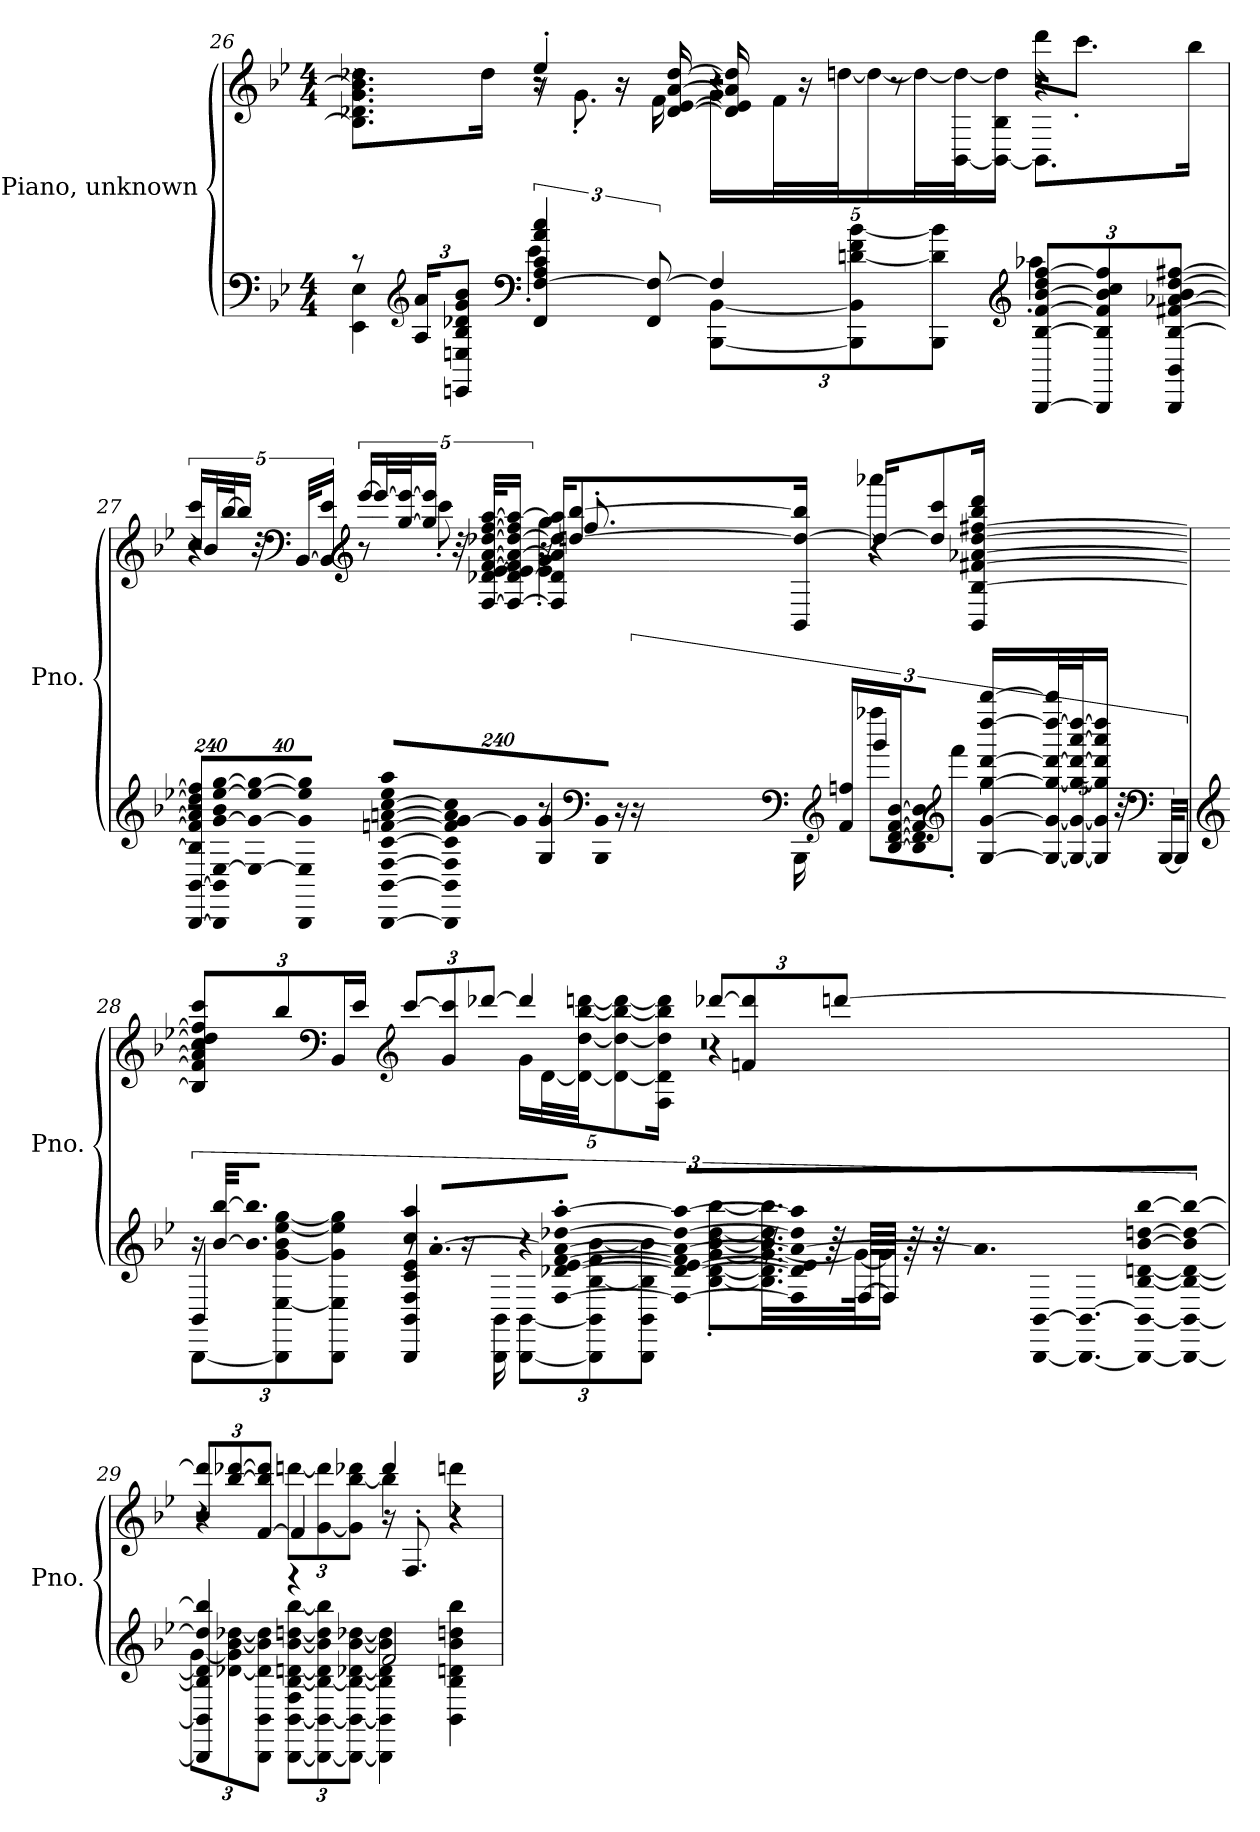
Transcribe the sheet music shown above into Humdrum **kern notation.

**kern	**kern
*part1	*part1
*staff2	*staff1
*I"Piano, unknown	*
*I'Pno.	*
!!LO:LB:g=z
*clefF4	*clefG2
*k[b-e-]	*k[b-e-]
*M4/4	*M4/4
=26	=26
*^	*^
*	*	*	*^
*	*	*	*	*^
8r	4EE-\ 4E-\	4r	8.B-\] 8.d-X\ 8.g\ 8.b-\] 8.dd-X\L	4r	4r
*clefG2	*	*	*	*	*
*Xbrackettup	*	*	*	*	*
24A/ 24a/KL	.	.	.	.	.
12EEn/ 12En/ 12B-/ 12d-X/ 12g/ 12b-/J	.	.	.	.	.
.	.	.	16dd-\Jk	.	.
*clefF4	*	*	*	*	*
*brackettup	*	*	*	*	*
6FF/ [6F/ 6A/ 6c/ 6a/ 6cc/	4e-'\	4ee-'/	16r	8r	8r
.	.	.	8.g'\	.	.
.	.	.	.	16r	16r
12FF/ 12F/_	.	.	.	.	.
.	.	.	.	[16d-/ [16e-/ [16a/ [16dd-/	16f\
*	*Xbrackettup	*	*Xbrackettup	*	*
4F/]	[12BBB-\ [12BB-\L	2r	20g\LL	16d-/] 16e-/] 16a/] 16dd-/]	4r
.	.	.	40f\L	.	.
.	.	.	.	16r	.
.	.	.	[40ddn\J	.	.
.	12BBB-\] 12BB-\] [12dn\ 12f\ [12b-\	.	.	.	.
.	.	.	20dd\_	.	.
.	.	.	.	8r	.
.	.	.	40dd\L_	.	.
.	12BBB-\ 12d\] 12b-\]J	.	.	.	.
.	.	.	[40BB-\ 40dd\_J	.	.
.	.	.	20BB-\_ 20B-\ 20dd\]JJ	.	.
*clefG2	*	*	*	*	*
[12BBB-/ [12B-/ [12f/ [12b-/ 12dd/ [12ff/L	4aa-X'\	.	8.BB-\L]	4r	16ddd\KL
.	.	.	.	.	8.ccc'\J
12BBB-/] 12B-/] 12f/] 12b-/] 12cc/ 12ff/]	.	.	.	.	.
12BBB-/ 12BB-/ [12B-/ [12f#X/ [12a-X/ 12b-/ [12dd/ [12ff#X/J	.	.	.	.	.
.	.	.	16bb-\Jk	.	.
*v	*v	*	*	*	*
*	*	*v	*v	*v
!!LO:LB:g=z
=27	=27	=27
!LO:N:vis=16	!	!
*^	*	*^
*	*^	*	*	*
*	*	*	*	*	*brackettup
[1920%137BBB-/ [1920%137BB-/ 1920%137B-/] 1920%137f#/] 1920%137a-/] 1920%137dd/] 1920%137ff#/]LL	2r	2r	2r	4r	20cc/ 20ccc/LL
.	.	.	.	.	40b-/L
!LO:N:vis=16	!	!	!	!	!
1920%137BBB-/] 1920%137BB-/] [1920%137E-/ [1920%137g/ 1920%137b-/ [1920%137ee-/ [1920%137gg/	.	.	.	.	.
.	.	.	.	.	[40bb-/J
.	.	.	.	.	20bb-/JJ]
!LO:N:vis=32	!	!	!	!	!
640%23E-/_ 640%23g/_ 640%23ee-/_ 640%23gg/_K	.	.	.	.	.
.	.	.	.	.	40r
*	*	*	*clefF4	*	*
.	.	.	.	.	[40BB-/KLL
!LO:N:vis=16	!	!	!	!	!
1920%137BBB-/ 1920%137E-/] 1920%137g/] 1920%137ee-/] 1920%137gg/]JJ	.	.	.	.	.
.	.	.	.	.	20BB-/] 20e-/JJ
*	*	*	*clefG2	*	*
!LO:N:vis=16	!	!	!	!	!
[1920%137BBB-/ [1920%137BB-/ [1920%137F/ [1920%137c/ [1920%137fn/ [1920%137an/ [1920%137cc/ 1920%137ee-/ 1920%137aa/LL	.	.	.	8r	[20eee-/LL
.	.	.	.	.	40eee-/L_
!LO:N:vis=16	!	!	!	!	!
1920%137BBB-/] 1920%137BB-/] 1920%137F/] 1920%137c/] 1920%137f/] [1920%137g/ 1920%137a/] 1920%137cc/]	.	.	.	.	.
.	.	.	.	.	[40gg/ 40eee-/_J
.	.	.	.	.	20gg/] 20eee-/]JJ
.	.	.	.	8ccc'\	.
!LO:N:vis=32	!	!	!	!	!
640%23g/K]	.	.	.	.	.
.	.	.	.	.	40r
.	.	.	.	.	[40F/ [40d-X/ [40e-/ [40f/ [40a/ [40dd-X/ [40ff/ [40aa/KLL
*clefF4	*	*	*	*	*
!LO:N:vis=16	!	!	!	!	!
1920%137BBB-/ 1920%137BB-/JJ	.	.	.	.	.
.	.	.	.	.	20F/_ 20d-/_ 20e-/] 20f/] 20a/_ 20dd-/_ 20ff/] 20aa/_JJ
*brackettup	*	*	*	*	*
24r	8r	4BBB-/ 4BB-/	16r	4e-\' 4g\' 4gg\'	16F/] 16d-/] 16a/] 16dd-/] 16aa/]KL
*clefG2	*	*	*	*	*
24f/ 24ffn/LL	.	.	.	.	.
.	.	.	8.ff'/	.	[8ddn/ [8bb-/
[24B-/ [24d/ [24f/ [24b-/J	.	.	.	.	.
8B-/] 8d/] 8f/] 8b-/]J	16r	.	.	.	.
*clefF4	*	*	*	*	*
.	16BBB-\	.	.	.	16BB-/ 16dd/_ 16bb-/]Jk
[20BBB-/ [20BB-/ [20B-/ [20f/ [20ff/ [20ddd/LL	8aa-X\L	4b-/	4r	4aaa-X'\	16dd/KL_
40BBB-/_ 40BB-/_ 40B-/_ 40f/_ 40ff/_ 40ddd/]L	.	.	.	.	.
.	.	.	.	.	8dd/] 8ccc/
40BBB-/_ 40BB-/_ 40B-/_ 40f/_ [40cc/ 40ff/_J	.	.	.	.	.
20BBB-/] 20BB-/] 20B-/] 20f/] 20cc/] 20ff/]JJ	.	.	.	.	.
*clefG2	*	*	*	*	*
.	8fff'\J	.	.	.	.
40r	.	.	.	.	.
*clefF4	*	*	*	*	*
[40BBB-/KLL	.	.	.	.	.
.	.	.	.	.	16BB-/ [16B-/ [16f#X/ [16a-X/ [16dd/ [16ff#X/ 16bb-/ 16ddd/Jk
20BBB-/JJ]	.	.	.	.	.
!!LO:PB:g=z	!!	!!
=28	=28	=28	=28	=28	=28
*clefG2	*	*	*	*	*
*	*Xbrackettup	*	*	*	*Xbrackettup
24r	[12BBB-\L	4BB-/	1r	2r	12B-/] 12f#/] 12a-/] 12cc/ 12dd/] 12ff#/] 12ccc/L
[48b-/ [48bb-/KKL	.	.	.	.	.
8.b-/] 8.bb-/]J	.	.	.	.	.
.	12BBB-\] [12E-\ [12g\ 12b-\ [12ee-\ [12gg\	.	.	.	12bb-/
*	*	*	*clefF4	*	*
.	12BBB-\ 12E-\] 12g\] 12ee-\] 12gg\]J	.	.	.	24BB-/L
.	.	.	.	.	24e-/JJ
*	*	*	*clefG2	*	*
[8.a'/L	8r	4BBB-/ 4BB-/ 4F/ 4c/ 4e-/ 4cc/ 4aa/	.	.	[12ccc/L
.	.	.	.	.	12g/ 12ccc/]
.	16r	.	.	.	.
.	.	.	.	.	[12ddd-X/J
[16F/' [16d-X/' [16e-/' [16f/' 16a/_' [16dd-X/' [16aa/'Jk	16BBB-\ 16BB-\	.	.	.	.
32F/_ 32d-/_ 32e-/_ 32f/] 32a/_ 32dd-/_ 32aa/_LLL	[12BBB-\ [12BB-\L	4r	.	20g\LL	4ddd-/]
32F/] 32d-/] 32e-/] 32a/_ 32dd-/] 32aa/]JJ	.	.	.	.	.
.	.	.	.	[40d\L	.
8.a/]	.	.	.	.	.
.	.	.	.	40d\_ [40dd\ [40bb-\ [40dddn\JJ	.
.	12BBB-\] 12BB-\] [12B-\ 12f\ [12b-\	.	.	.	.
.	.	.	.	10d\_ 10dd\_ 10bb-\_ 10ddd\_	.
.	12BBB-\ 12BB-\ 12B-\] 12b-\]J	.	.	.	.
.	.	.	.	20F\ 20d\] 20dd\] 20bb-\] 20ddd\]Jk	.
[8BBB-/ [8BB-/	[8B-\' [8d-\' [8g\' [8b-\' [8dd-\' [8bb-\'L	8r	.	4r	[12ddd-X/L
.	.	.	.	.	12fn/ 12ddd-/]
32.BBB-/_ 32.BB-/_LL	32.B-\] 32.d-\] 32.g\_ 32.b-\] 32.dd-\] 32.bb-\]LL	32r	.	.	.
.	.	64r	.	.	.
.	.	.	.	.	[12dddn/J
64BBB-/_ 64BB-/_ [64B-/ [64dn/ [64b-/ [64ddn/ [64bb-/JK	64g\JK_	[64F/LLLL	.	.	.
16BBB-/_ 16BB-/_ 16B-/_ 16d/_ 16b-/] 16dd/_ 16bb-/_JJ	16g\JJ]	64F/JJJJ]	.	.	.
.	.	64r	.	.	.
.	.	32r	.	.	.
*	*v	*v	*	*	*
!!LO:LB:g=z	!!	!!
=29	=29	=29	=29	=29
4BBB-/] 4BB-/] 4B-/] 4d/] 4dd/] 4bb-/]	[12g\L	2r	4r	12b-/ 12ddd/]L
.	[12d-X\ 12g\] [12b-\ [12dd-X\	.	.	[12bb-/ [12ddd-X/
.	12BBB-\ 12BB-\ 12d-\] 12b-\] 12dd-\]J	.	.	[12f/ 12bb-/] 12ddd-/]J
4r	[12BBB-\ [12BB-\ 12F\ [12B-\ [12dn\ [12b-\ [12ddn\ [12bb-\L	.	[12dddn\L	4f/]
.	12BBB-\_ 12BB-\_ 12B-\_ 12d\] 12b-\] 12dd\] 12bb-\]	.	[12g\ 12ddd\]	.
.	12BBB-\_ 12BB-\_ 12B-\_ [12d-X\ [12b-\ [12dd-X\J	.	12g\] [12bb-\ 12ddd-X\J	.
2f/	4BBB-\] 4BB-\] 4B-\] 4d-\] 4b-\] 4dd-\]	4ddd-/	4bb-\]	16r
.	.	.	.	8.F'/
.	4BB-\ 4B-\ 4dn\ 4b-\ 4ddn\ 4bb-\	4r	4dddn\	4r
*v	*v	*	*	*
*	*v	*v	*v
=	=
*-	*-
